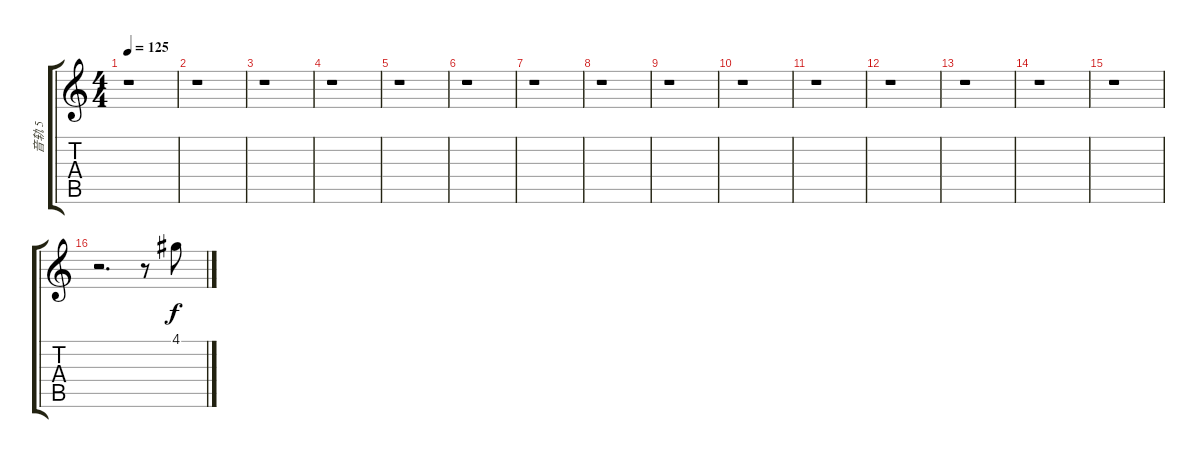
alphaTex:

\track ("音轨 5" "音轨 5") {instrument distortionguitar}
\staff {score tabs}
\tuning (E4 B3 G3 D3 A2 E2) {hide}
\ts (4 4)
\tempo 125
\clef g2
\ks c
r.1{dy f} |
r.1 |
r.1 |
r.1 |
r.1 |
r.1 |
r.1 |
r.1 |
r.1 |
r.1 |
r.1 |
r.1 |
r.1 |
r.1 |
r.1 |
r.2{d} r.8 4.1.8
